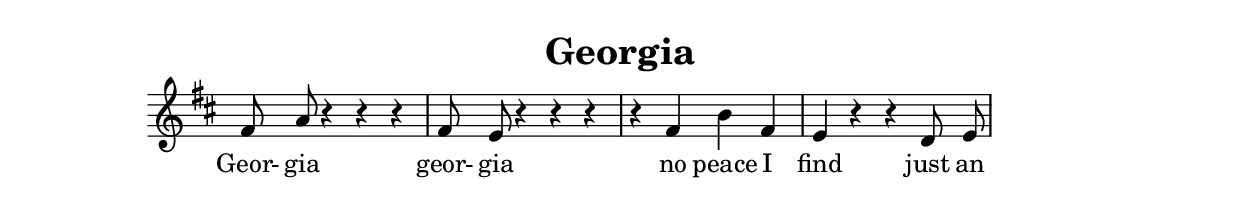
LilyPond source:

#(ly:set-option 'midi-extension "mid")
\version "2.12.3"
\include "english.ly"
\header{
title = "Georgia"
composer = ""
}
%{
Title:Georgia
Author:Hoargy Carmichael

     Georgia Georgia
     No peace I find

  +         2  
| GP - -  - | GR - - - | - G D G | R - - SR |
  Geor-gia geor-gia no peace I find      just an   

 
  
  


%}
melody = {
\once \override Staff.TimeSignature #'stencil = ##f
\clef treble
\key c \major
\autoBeamOn
\cadenzaOn


 \bar "|"    e'8 g'8 r4 r4 r4 \bar "|"    e'8 d'8 r4 r4 r4 \bar "|"  r4  e'4  a'4  e'4 \bar "|"   d'4 r4 r4   c'8 d'8 \bar "|" 
}


text = \lyricmode {
Geor- gia geor- gia no peace I find just an
}

\score{
\transpose c' d'
<<
\new Voice = "one" {
\melody
}
\new Lyrics \lyricsto "one" \text
>>
\layout {
\context {
\Score
\remove "Bar_number_engraver"
}
}
\midi {
\context {
\Score
tempoWholesPerMinute = #(ly:make-moment 200 4)
}
}
}